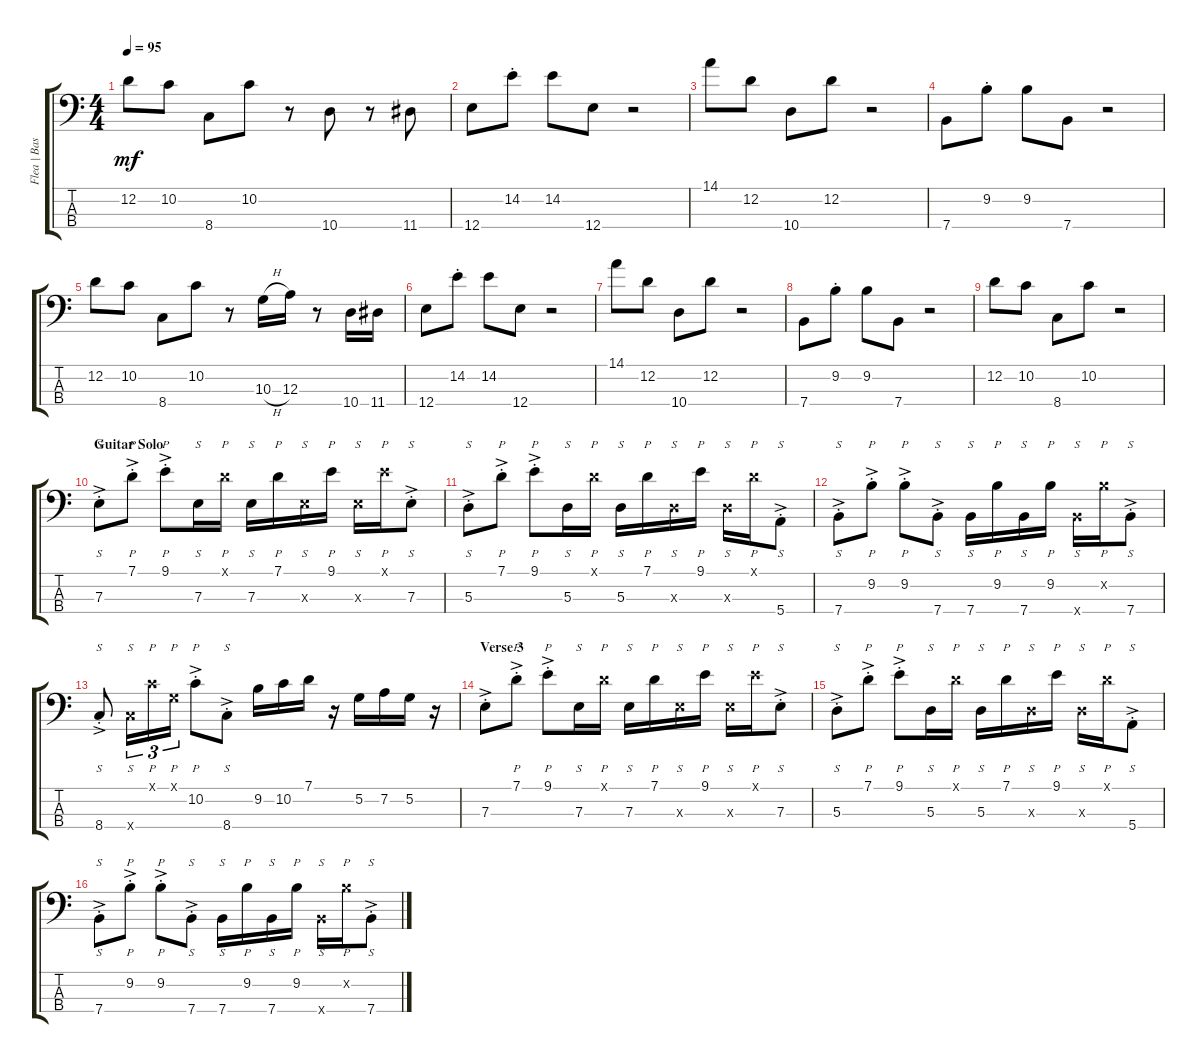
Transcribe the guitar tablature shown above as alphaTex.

\track ("Flea | Bass" "Flea | Bas") {instrument electricbassfinger}
\staff {score tabs}
\tuning (G2 D2 A1 E1) {hide}
\ts (4 4)
\tempo 95
\clef f4
\ks c
12.2.8{dy mf} 10.2.8 8.4.8 10.2.8 r.8 10.4.8 r.8 11.4.8 |
12.4.8 14.2{st}.8 14.2.8 12.4.8 r.2 |
14.1.8 12.2.8 10.4.8 12.2.8 r.2 |
7.4.8 9.2{st}.8 9.2.8 7.4.8 r.2 |
12.2.8 10.2.8 8.4.8 10.2.8 r.8 10.3{h}.16 12.3.16 r.8 10.4.16 11.4.16 |
12.4.8 14.2{st}.8 14.2.8 12.4.8 r.2 |
14.1.8 12.2.8 10.4.8 12.2.8 r.2 |
7.4.8 9.2{st}.8 9.2.8 7.4.8 r.2 |
12.2.8 10.2.8 8.4.8 10.2.8 r.2 |
\section ("" "Guitar Solo")
7.3{ac st}.8{s} 7.1{ac st}.8{p} 9.1{ac st}.8{p} 7.3.16{s} 7.1{x}.16{p} 7.3.16{s} 7.1.16{p} 7.3{x}.16{s} 9.1.16{p} 7.3{x}.16{s} 9.1{x}.16{p} 7.3{ac st}.8{s} |
5.3{ac st}.8{s} 7.1{ac st}.8{p} 9.1{ac st}.8{p} 5.3.16{s} 7.1{x}.16{p} 5.3.16{s} 7.1.16{p} 5.3{x}.16{s} 9.1.16{p} 5.3{x}.16{s} 7.1{x}.16{p} 5.4{ac st}.8{s} |
7.4{ac st}.8{s} 9.2{ac st}.8{p} 9.2{ac st}.8{p} 7.4{ac st}.8{s} 7.4.16{s} 9.2.16{p} 7.4.16{s} 9.2.16{p} 7.4{x}.16{s} 9.2{x}.16{p} 7.4{ac st}.8{s} |
8.4{ac st}.8{s} 8.4{x}.16{s tu (3 2)} 5.1{x}.16{p tu (3 2)} 0.1{x}.16{p tu (3 2)} 10.2{ac st}.8{p} 8.4{ac st}.8{s} 9.2.16 10.2.16 7.1.16 r.16 5.2.16 7.2.16 5.2.16 r.16 |
\section ("" "Verse 3")
7.3{ac st}.8 7.1{ac st}.8{p} 9.1{ac st}.8{p} 7.3.16{s} 7.1{x}.16{p} 7.3.16{s} 7.1.16{p} 7.3{x}.16{s} 9.1.16{p} 7.3{x}.16{s} 9.1{x}.16{p} 7.3{ac st}.8{s} |
5.3{ac st}.8{s} 7.1{ac st}.8{p} 9.1{ac st}.8{p} 5.3.16{s} 7.1{x}.16{p} 5.3.16{s} 7.1.16{p} 5.3{x}.16{s} 9.1.16{p} 5.3{x}.16{s} 7.1{x}.16{p} 5.4{ac st}.8{s} |
7.4{ac st}.8{s} 9.2{ac st}.8{p} 9.2{ac st}.8{p} 7.4{ac st}.8{s} 7.4.16{s} 9.2.16{p} 7.4.16{s} 9.2.16{p} 7.4{x}.16{s} 9.2{x}.16{p} 7.4{ac st}.8{s}
